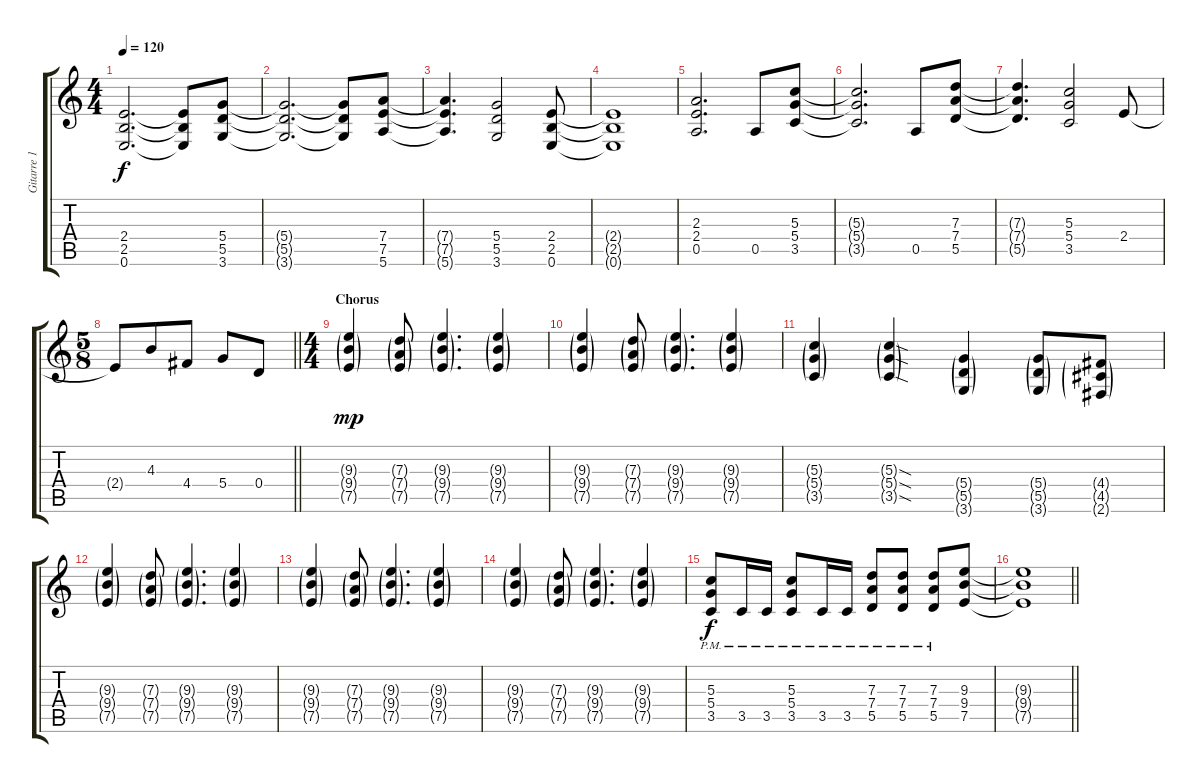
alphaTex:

\track ("Gitarre 1" "Gitarre 1") {instrument overdrivenguitar}
\staff {score tabs}
\tuning (E4 B3 G3 D3 A2 E2) {hide}
\ts (4 4)
\tempo 120
\clef g2
\ks c
(2.4 2.5 0.6).2{d dy f} (2.4{t} 2.5{t} 0.6{t}).8 (5.4 5.5 3.6).8 |
(5.4{t} 5.5{t} 3.6{t}).2{d} (5.4{t} 5.5{t} 3.6{t}).8 (7.4 7.5 5.6).8 |
(7.4{t} 7.5{t} 5.6{t}).4{d} (5.4 5.5 3.6).2 (2.4 2.5 0.6).8 |
(2.4{t} 2.5{t} 0.6{t}).1 |
(2.3 2.4 0.5).2{d} 0.5.8 (5.3 5.4 3.5).8 |
(5.3{t} 5.4{t} 3.5{t}).2{d} 0.5.8 (7.3 7.4 5.5).8 |
(7.3{t} 7.4{t} 5.5{t}).4{d} (5.3 5.4 3.5).2 2.4.8 |
\ts (5 8)
\barLineRight lightlight
2.4{t}.8 4.3.8 4.4.8 5.4.8 0.4.8 |
\ts (4 4)
\section ("" "Chorus")
(9.3{g} 9.4{g} 7.5{g}).4{dy mp balance 3} (7.3{g} 7.4{g} 7.5{g}).8 (9.3{g} 9.4{g} 7.5{g}).4{d} (9.3{g} 9.4{g} 7.5{g}).4 |
(9.3{g} 9.4{g} 7.5{g}).4 (7.3{g} 7.4{g} 7.5{g}).8 (9.3{g} 9.4{g} 7.5{g}).4{d} (9.3{g} 9.4{g} 7.5{g}).4 |
(5.3{g} 5.4{g} 3.5{g}).4 (5.3{sod g} 5.4{sod g} 3.5{sod g}).4 (5.4{g} 5.5{g} 3.6{g}).4 (5.4{g} 5.5{g} 3.6{g}).8 (4.4{g} 4.5{g} 2.6{g}).8 |
(9.3{g} 9.4{g} 7.5{g}).4 (7.3{g} 7.4{g} 7.5{g}).8 (9.3{g} 9.4{g} 7.5{g}).4{d} (9.3{g} 9.4{g} 7.5{g}).4 |
(9.3{g} 9.4{g} 7.5{g}).4 (7.3{g} 7.4{g} 7.5{g}).8 (9.3{g} 9.4{g} 7.5{g}).4{d} (9.3{g} 9.4{g} 7.5{g}).4 |
(9.3{g} 9.4{g} 7.5{g}).4 (7.3{g} 7.4{g} 7.5{g}).8 (9.3{g} 9.4{g} 7.5{g}).4{d} (9.3{g} 9.4{g} 7.5{g}).4 |
(5.3{pm} 5.4{pm} 3.5{pm}).8{dy f} 3.5{pm}.16 3.5{pm}.16 (5.3{pm} 5.4{pm} 3.5{pm}).8 3.5{pm}.16 3.5{pm}.16 (7.3{pm} 7.4{pm} 5.5{pm}).8 (7.3{pm} 7.4{pm} 5.5{pm}).8 (7.3{pm} 7.4{pm} 5.5{pm}).8 (9.3 9.4 7.5).8 |
\barLineRight lightlight
(9.3{t} 9.4{t} 7.5{t}).1
